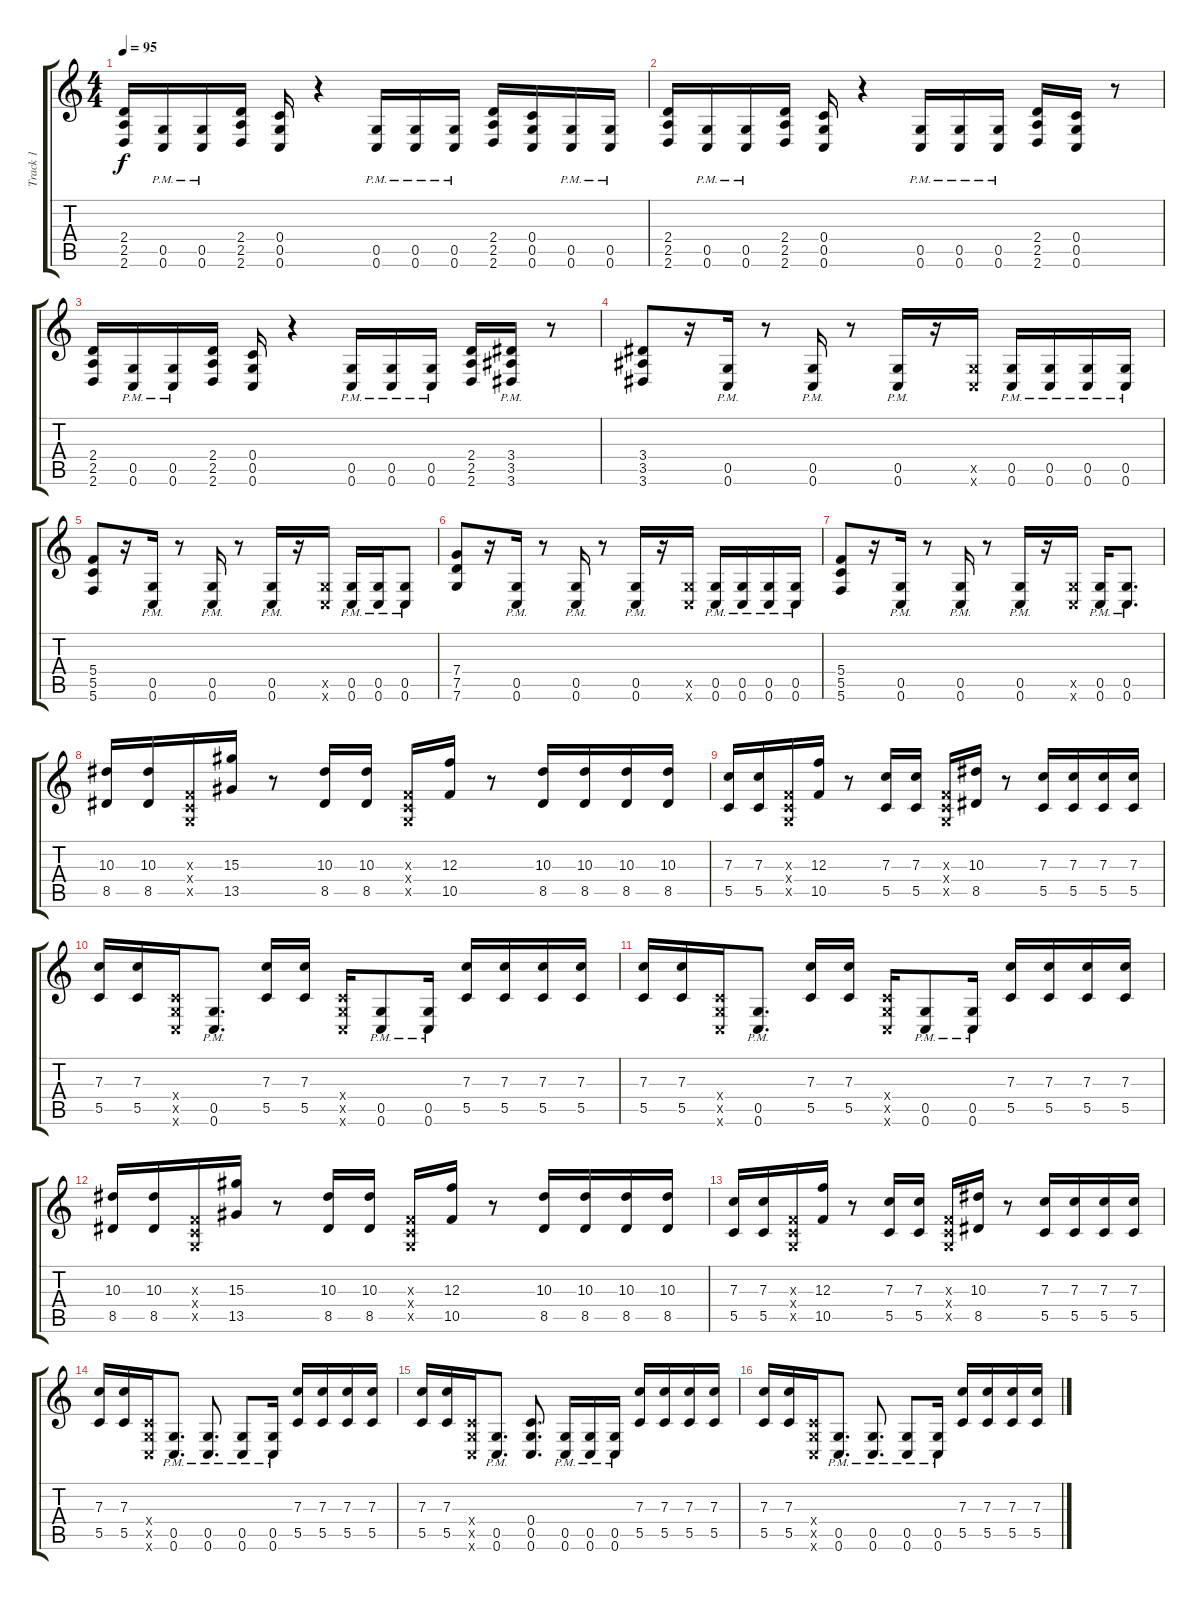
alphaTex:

\track ("Track 1" "Track 1") {instrument distortionguitar}
\staff {score tabs}
\tuning (D4 A3 F3 C3 G2 C2) {hide}
\ts (4 4)
\tempo 95
\clef g2
\ks c
(2.4 2.5 2.6).16{dy f} (0.5{pm} 0.6{pm}).16 (0.5{pm} 0.6{pm}).16 (2.4 2.5 2.6).16 (0.4 0.5 0.6).16 r.4 (0.5{pm} 0.6{pm}).16 (0.5{pm} 0.6{pm}).16 (0.5{pm} 0.6{pm}).16 (2.4 2.5 2.6).16 (0.4 0.5 0.6).16 (0.5{pm} 0.6{pm}).16 (0.5{pm} 0.6{pm}).16 |
(2.4 2.5 2.6).16 (0.5{pm} 0.6{pm}).16 (0.5{pm} 0.6{pm}).16 (2.4 2.5 2.6).16 (0.4 0.5 0.6).16 r.4 (0.5{pm} 0.6{pm}).16 (0.5{pm} 0.6{pm}).16 (0.5{pm} 0.6{pm}).16 (2.4 2.5 2.6).16 (0.4 0.5 0.6).16 r.8 |
(2.4 2.5 2.6).16 (0.5{pm} 0.6{pm}).16 (0.5{pm} 0.6{pm}).16 (2.4 2.5 2.6).16 (0.4 0.5 0.6).16 r.4 (0.5{pm} 0.6{pm}).16 (0.5{pm} 0.6{pm}).16 (0.5{pm} 0.6{pm}).16 (2.4 2.5 2.6).16 (3.4{pm} 3.5{pm} 3.6{pm}).16 r.8 |
(3.4 3.5 3.6).8 r.16 (0.5{pm} 0.6{pm}).16 r.8 (0.5{pm} 0.6{pm}).16 r.8 (0.5{pm} 0.6{pm}).16 r.16 (0.5{x} 0.6{x}).16 (0.5{pm} 0.6{pm}).16 (0.5{pm} 0.6{pm}).16 (0.5{pm} 0.6{pm}).16 (0.5{pm} 0.6{pm}).16 |
(5.4 5.5 5.6).8 r.16 (0.5 0.6{pm}).16 r.8 (0.5{pm} 0.6{pm}).16 r.8 (0.5{pm} 0.6{pm}).16 r.16 (0.5{x} 0.6{x}).16 (0.5{pm} 0.6{pm}).16 (0.5{pm} 0.6{pm}).16 (0.5{pm} 0.6{pm}).8 |
(7.4 7.5 7.6).8 r.16 (0.5{pm} 0.6{pm}).16 r.8 (0.5{pm} 0.6{pm}).16 r.8 (0.5{pm} 0.6{pm}).16 r.16 (0.5{x} 0.6{x}).16 (0.5{pm} 0.6{pm}).16 (0.5{pm} 0.6{pm}).16 (0.5{pm} 0.6{pm}).16 (0.5{pm} 0.6{pm}).16 |
(5.4 5.5 5.6).8 r.16 (0.5{pm} 0.6{pm}).16 r.8 (0.5{pm} 0.6{pm}).16 r.8 (0.5{pm} 0.6{pm}).16 r.16 (0.5{x} 0.6{x}).16 (0.5{pm} 0.6{pm}).16 (0.5{pm} 0.6{pm}).8{d} |
(10.3 8.5).16 (10.3 8.5).16 (0.3{x} 0.4{x} 0.5{x}).16 (15.3 13.5).16 r.8 (10.3 8.5).16 (10.3 8.5).16 (0.3{x} 0.4{x} 0.5{x}).16 (12.3 10.5).16 r.8 (10.3 8.5).16 (10.3 8.5).16 (10.3 8.5).16 (10.3 8.5).16 |
(7.3 5.5).16 (7.3 5.5).16 (0.3{x} 0.4{x} 0.5{x}).16 (12.3 10.5).16 r.8 (7.3 5.5).16 (7.3 5.5).16 (0.3{x} 0.4{x} 0.5{x}).16 (10.3 8.5).16 r.8 (7.3 5.5).16 (7.3 5.5).16 (7.3 5.5).16 (7.3 5.5).16 |
(7.3 5.5).16 (7.3 5.5).16 (0.4{x} 0.5{x} 0.6{x}).16 (0.5{pm} 0.6{pm}).8{d} (7.3 5.5).16 (7.3 5.5).16 (0.4{x} 0.5{x} 0.6{x}).16 (0.5{pm} 0.6{pm}).8 (0.5{pm} 0.6{pm}).16 (7.3 5.5).16 (7.3 5.5).16 (7.3 5.5).16 (7.3 5.5).16 |
(7.3 5.5).16 (7.3 5.5).16 (0.4{x} 0.5{x} 0.6{x}).16 (0.5{pm} 0.6{pm}).8{d} (7.3 5.5).16 (7.3 5.5).16 (0.4{x} 0.5{x} 0.6{x}).16 (0.5{pm} 0.6{pm}).8 (0.5{pm} 0.6{pm}).16 (7.3 5.5).16 (7.3 5.5).16 (7.3 5.5).16 (7.3 5.5).16 |
(10.3 8.5).16 (10.3 8.5).16 (0.3{x} 0.4{x} 0.5{x}).16 (15.3 13.5).16 r.8 (10.3 8.5).16 (10.3 8.5).16 (0.3{x} 0.4{x} 0.5{x}).16 (12.3 10.5).16 r.8 (10.3 8.5).16 (10.3 8.5).16 (10.3 8.5).16 (10.3 8.5).16 |
(7.3 5.5).16 (7.3 5.5).16 (0.3{x} 0.4{x} 0.5{x}).16 (12.3 10.5).16 r.8 (7.3 5.5).16 (7.3 5.5).16 (0.3{x} 0.4{x} 0.5{x}).16 (10.3 8.5).16 r.8 (7.3 5.5).16 (7.3 5.5).16 (7.3 5.5).16 (7.3 5.5).16 |
(7.3 5.5).16 (7.3 5.5).16 (0.4{x} 0.5{x} 0.6{x}).16 (0.5{pm} 0.6{pm}).8{d} (0.5{pm} 0.6{pm}).8{d} (0.5{pm} 0.6{pm}).8 (0.5{pm} 0.6{pm}).16 (7.3 5.5).16 (7.3 5.5).16 (7.3 5.5).16 (7.3 5.5).16 |
(7.3 5.5).16 (7.3 5.5).16 (0.4{x} 0.5{x} 0.6{x}).16 (0.5{pm} 0.6{pm}).8{d} (0.4 0.5 0.6).8{d} (0.5{pm} 0.6{pm}).16 (0.5{pm} 0.6{pm}).16 (0.5{pm} 0.6{pm}).16 (7.3 5.5).16 (7.3 5.5).16 (7.3 5.5).16 (7.3 5.5).16 |
(7.3 5.5).16 (7.3 5.5).16 (0.4{x} 0.5{x} 0.6{x}).16 (0.5{pm} 0.6{pm}).8{d} (0.5{pm} 0.6{pm}).8{d} (0.5{pm} 0.6{pm}).8 (0.5{pm} 0.6{pm}).16 (7.3 5.5).16 (7.3 5.5).16 (7.3 5.5).16 (7.3 5.5).16
